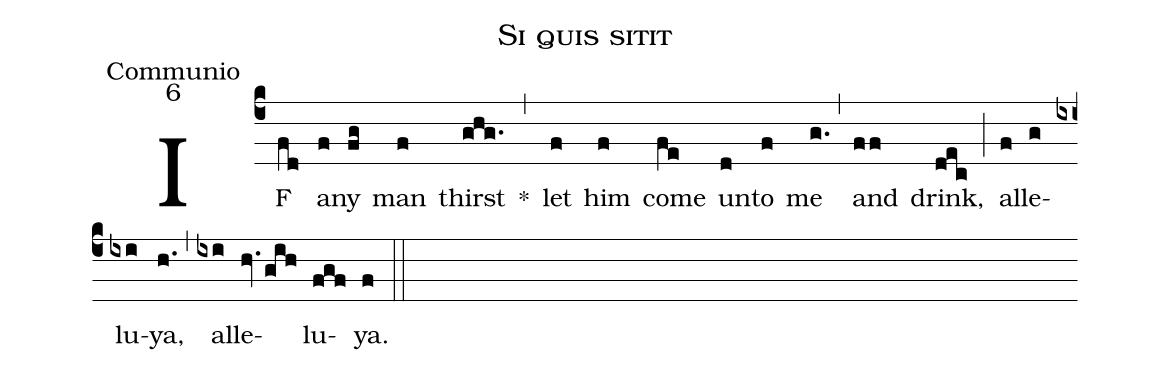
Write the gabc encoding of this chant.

name:Si quis sitit;
office-part:Communio;
mode:6;
%%
(c4) IF(fd) a(f)ny(fg) man(f) thirst(ghg.) *(,) let(f) him(f) come(fe) un(d)to(f) me(g.) (,) and(ff) drink,(dec) (;) al(f)le(g)lu(ixi)ya,(h.) (,) al(ixi)le(hv.gih)lu(fgf)ya.(f) (::)
